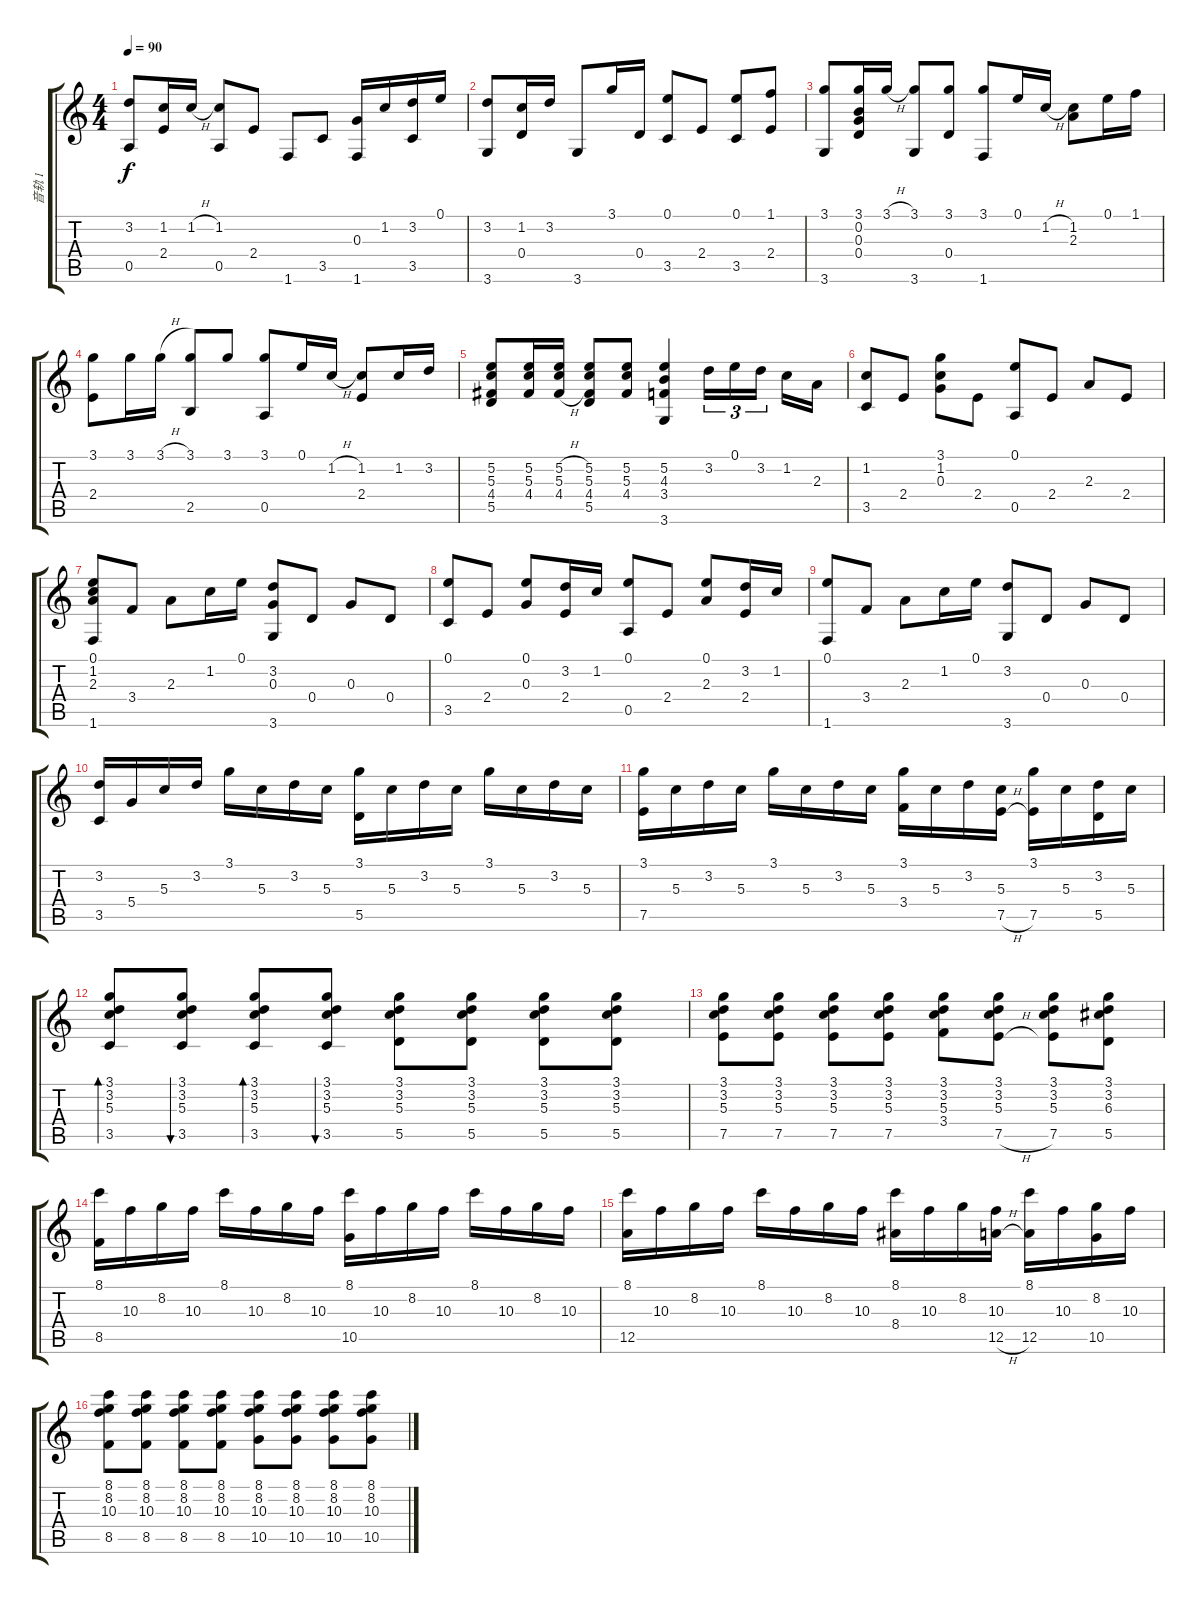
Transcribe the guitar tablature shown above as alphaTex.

\track ("音轨 1" "音轨 1") {instrument acousticguitarsteel}
\staff {score tabs}
\tuning (E4 B3 G3 D3 A2 E2) {hide}
\ts (4 4)
\tempo 90
\clef g2
\ks c
(3.2 0.5).8{dy f} (1.2 2.4).16 1.2{h}.16 (1.2 0.5).8 2.4.8 1.6.8 3.5.8 (0.3 1.6).16 1.2.16 (3.2 3.5).16 0.1.16 |
(3.2 3.6).8 (1.2 0.4).16 3.2.16 3.6.8 3.1.16 0.4.16 (0.1 3.5).8 2.4.8 (0.1 3.5).8 (1.1 2.4).8 |
(3.1 3.6).8 (3.1 0.2 0.3 0.4).16 3.1{h}.16 (3.1 3.6).8 (3.1 0.4).8 (3.1 1.6).8 0.1.16 1.2{h}.16 (1.2 2.3).8 0.1.16 1.1.16 |
(3.1 2.4).8 3.1.16 3.1{h}.16 (3.1 2.5).8 3.1.8 (3.1 0.5).8 0.1.16 1.2{h}.16 (1.2 2.4).8 1.2.16 3.2.16 |
(5.2 5.3 4.4 5.5).8 (5.2 5.3 4.4).16 (5.2{h} 5.3{h} 4.4{h}).16 (5.2 5.3 4.4 5.5).8 (5.2 5.3 4.4).8 (5.2 4.3 3.4 3.6).4 3.2.16{tu (3 2)} 0.1.16{tu (3 2)} 3.2.16{tu (3 2) beam splitsecondary} 1.2.16 2.3.16 |
(1.2 3.5).8 2.4.8 (3.1 1.2 0.3).8 2.4.8 (0.1 0.5).8 2.4.8 2.3.8 2.4.8 |
(0.1 1.2 2.3 1.6).8 3.4.8 2.3.8 1.2.16 0.1.16 (3.2 0.3 3.6).8 0.4.8 0.3.8 0.4.8 |
(0.1 3.5).8 2.4.8 (0.1 0.3).8 (3.2 2.4).16 1.2.16 (0.1 0.5).8 2.4.8 (0.1 2.3).8 (3.2 2.4).16 1.2.16 |
(0.1 1.6).8 3.4.8 2.3.8 1.2.16 0.1.16 (3.2 3.6).8 0.4.8 0.3.8 0.4.8 |
(3.2 3.5).16 5.4.16 5.3.16 3.2.16 3.1.16 5.3.16 3.2.16 5.3.16 (3.1 5.5).16 5.3.16 3.2.16 5.3.16 3.1.16 5.3.16 3.2.16 5.3.16 |
(3.1 7.5).16 5.3.16 3.2.16 5.3.16 3.1.16 5.3.16 3.2.16 5.3.16 (3.1 3.4).16 5.3.16 3.2.16 (5.3 7.5{h}).16 (3.1 7.5).16 5.3.16 (3.2 5.5).16 5.3.16 |
(3.1 3.2 5.3 3.5).8{bd 60} (3.1 3.2 5.3 3.5).8{bu 60} (3.1 3.2 5.3 3.5).8{bd 60} (3.1 3.2 5.3 3.5).8{bu 60} (3.1 3.2 5.3 5.5).8 (3.1 3.2 5.3 5.5).8 (3.1 3.2 5.3 5.5).8 (3.1 3.2 5.3 5.5).8 |
(3.1 3.2 5.3 7.5).8 (3.1 3.2 5.3 7.5).8 (3.1 3.2 5.3 7.5).8 (3.1 3.2 5.3 7.5).8 (3.1 3.2 5.3 3.4).8 (3.1 3.2 5.3 7.5{h}).8 (3.1 3.2 5.3 7.5).8 (3.1 3.2 6.3 5.5).8 |
(8.1 8.5).16 10.3.16 8.2.16 10.3.16 8.1.16 10.3.16 8.2.16 10.3.16 (8.1 10.5).16 10.3.16 8.2.16 10.3.16 8.1.16 10.3.16 8.2.16 10.3.16 |
(8.1 12.5).16 10.3.16 8.2.16 10.3.16 8.1.16 10.3.16 8.2.16 10.3.16 (8.1 8.4).16 10.3.16 8.2.16 (10.3 12.5{h}).16 (8.1 12.5).16 10.3.16 (8.2 10.5).16 10.3.16 |
(8.1 8.2 10.3 8.5).8 (8.1 8.2 10.3 8.5).8 (8.1 8.2 10.3 8.5).8 (8.1 8.2 10.3 8.5).8 (8.1 8.2 10.3 10.5).8 (8.1 8.2 10.3 10.5).8 (8.1 8.2 10.3 10.5).8 (8.1 8.2 10.3 10.5).8
